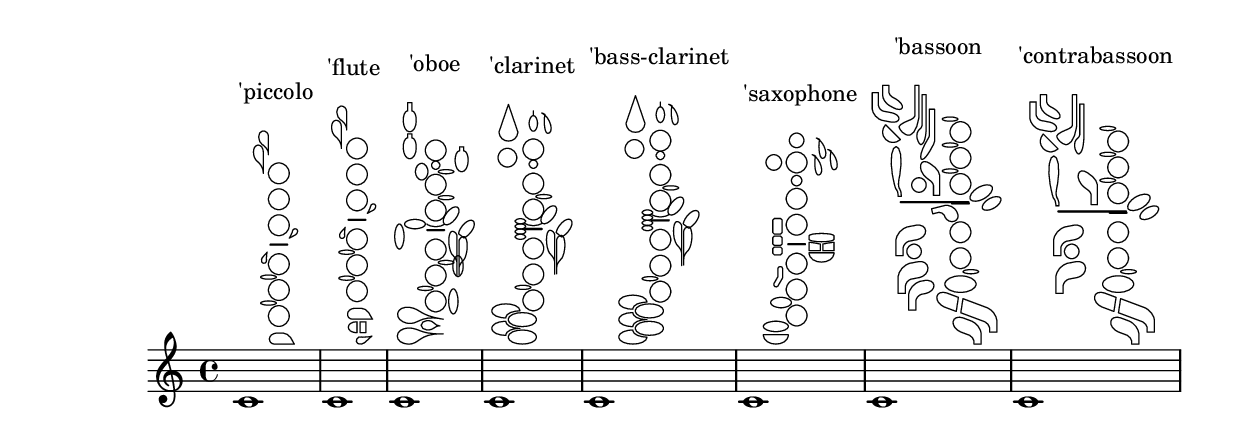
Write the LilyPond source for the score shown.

\version "2.14.0"

\header {
  lsrtags="winds"
  texidoc="
The following music shows all of the woodwind diagrams currently
defined in LilyPond.
"
  doctitle = "Woodwind diagrams listing"

}

\relative c' {
  \textLengthOn
  c1^
  \markup {
    \center-column {
      'piccolo
      " "
       \woodwind-diagram
                  #'piccolo
                  #'()
    }
  }

  c1^
  \markup {
    \center-column {
       'flute
       " "
       \woodwind-diagram
          #'flute
          #'()
    }
  }
  c1^\markup {
    \center-column {
      'oboe
      " "
      \woodwind-diagram
        #'oboe
        #'()
    }
  }

  c1^\markup {
    \center-column {
      'clarinet
      " "
      \woodwind-diagram
        #'clarinet
        #'()
    }
  }

  c1^\markup {
    \center-column {
      'bass-clarinet
      " "
      \woodwind-diagram
        #'bass-clarinet
        #'()
    }
  }

  c1^\markup {
    \center-column {
      'saxophone
      " "
      \woodwind-diagram
        #'saxophone
        #'()
    }
  }

  c1^\markup {
    \center-column {
      'bassoon
      " "
      \woodwind-diagram
        #'bassoon
        #'()
    }
  }

  c1^\markup {
    \center-column {
      'contrabassoon
      " "
      \woodwind-diagram
        #'contrabassoon
        #'()
    }
  }
}
